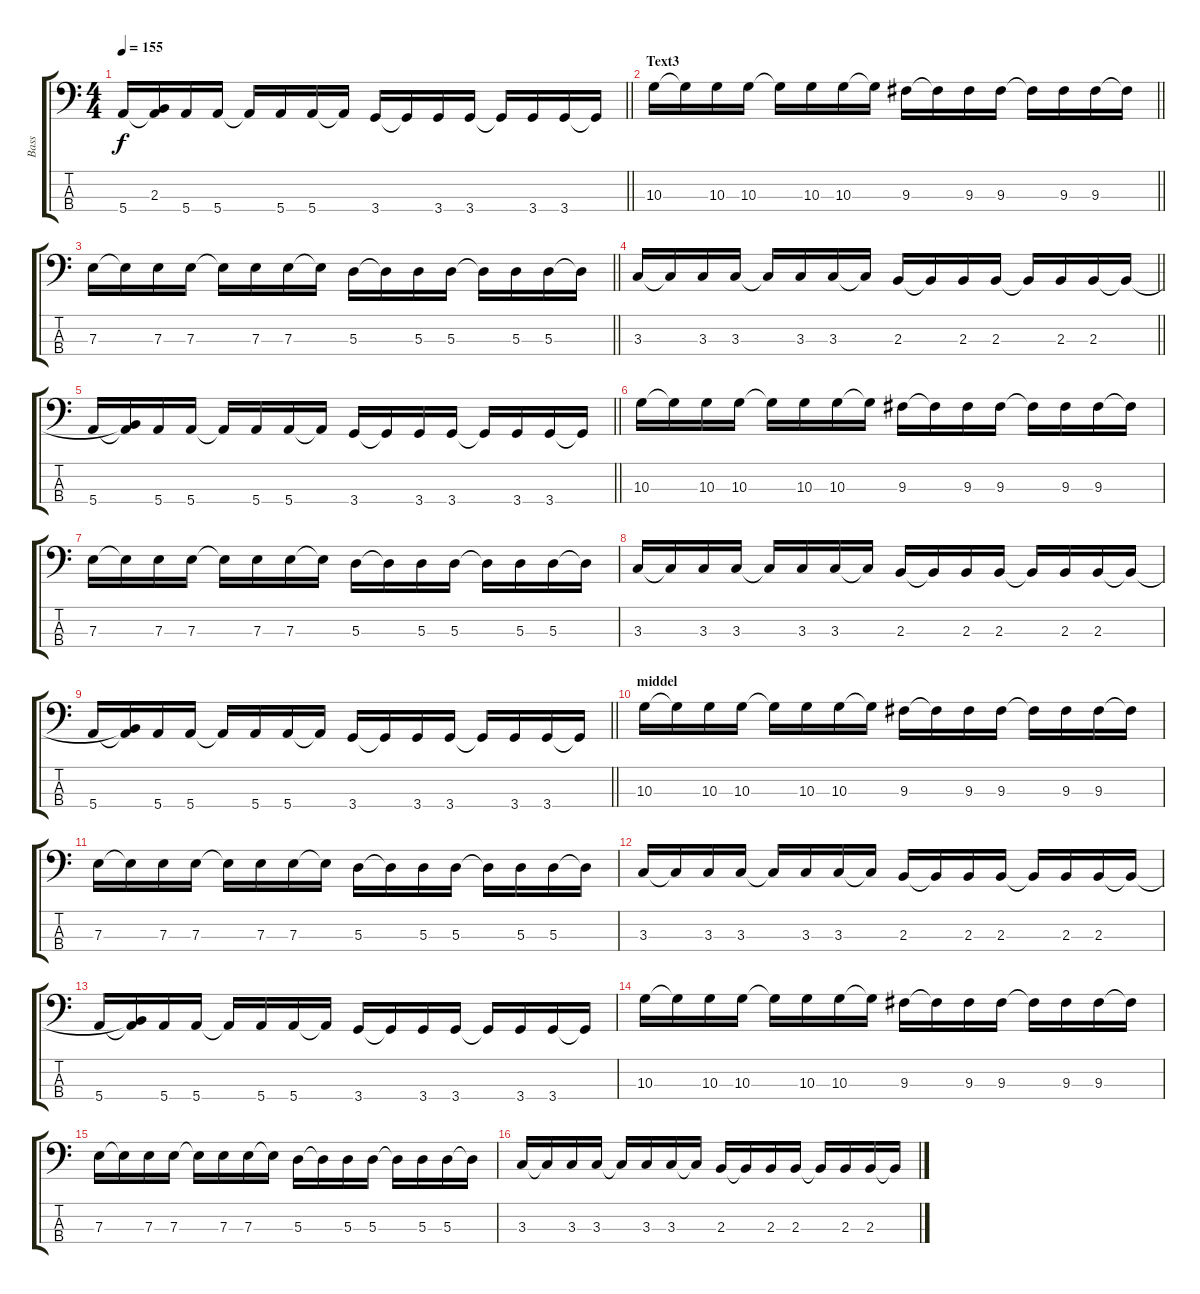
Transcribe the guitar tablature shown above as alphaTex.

\track ("Bass" "Bass") {instrument electricbassfinger}
\staff {score tabs}
\tuning (G2 D2 A1 E1) {hide}
\ts (4 4)
\tempo 155
\clef f4
\barLineRight lightlight
\ks c
5.4.16{dy f} (2.3{t} 5.4{t}).16 5.4.16 5.4.16 5.4{t}.16 5.4.16 5.4.16 5.4{t}.16 3.4.16 3.4{t}.16 3.4.16 3.4.16 3.4{t}.16 3.4.16 3.4.16 3.4{t}.16 |
\section ("" "Text3")
\barLineRight lightlight
10.3.16 10.3{t}.16 10.3.16 10.3.16 10.3{t}.16 10.3.16 10.3.16 10.3{t}.16 9.3.16 9.3{t}.16 9.3.16 9.3.16 9.3{t}.16 9.3.16 9.3.16 9.3{t}.16 |
\barLineRight lightlight
7.3.16 7.3{t}.16 7.3.16 7.3.16 7.3{t}.16 7.3.16 7.3.16 7.3{t}.16 5.3.16 5.3{t}.16 5.3.16 5.3.16 5.3{t}.16 5.3.16 5.3.16 5.3{t}.16 |
\barLineRight lightlight
3.3.16 3.3{t}.16 3.3.16 3.3.16 3.3{t}.16 3.3.16 3.3.16 3.3{t}.16 2.3.16 2.3{t}.16 2.3.16 2.3.16 2.3{t}.16 2.3.16 2.3.16 2.3{t}.16 |
\barLineRight lightlight
5.4.16 (2.3{t} 5.4{t}).16 5.4.16 5.4.16 5.4{t}.16 5.4.16 5.4.16 5.4{t}.16 3.4.16 3.4{t}.16 3.4.16 3.4.16 3.4{t}.16 3.4.16 3.4.16 3.4{t}.16 |
10.3.16 10.3{t}.16 10.3.16 10.3.16 10.3{t}.16 10.3.16 10.3.16 10.3{t}.16 9.3.16 9.3{t}.16 9.3.16 9.3.16 9.3{t}.16 9.3.16 9.3.16 9.3{t}.16 |
7.3.16 7.3{t}.16 7.3.16 7.3.16 7.3{t}.16 7.3.16 7.3.16 7.3{t}.16 5.3.16 5.3{t}.16 5.3.16 5.3.16 5.3{t}.16 5.3.16 5.3.16 5.3{t}.16 |
3.3.16 3.3{t}.16 3.3.16 3.3.16 3.3{t}.16 3.3.16 3.3.16 3.3{t}.16 2.3.16 2.3{t}.16 2.3.16 2.3.16 2.3{t}.16 2.3.16 2.3.16 2.3{t}.16 |
\barLineRight lightlight
5.4.16 (2.3{t} 5.4{t}).16 5.4.16 5.4.16 5.4{t}.16 5.4.16 5.4.16 5.4{t}.16 3.4.16 3.4{t}.16 3.4.16 3.4.16 3.4{t}.16 3.4.16 3.4.16 3.4{t}.16 |
\section ("" "middel")
10.3.16 10.3{t}.16 10.3.16 10.3.16 10.3{t}.16 10.3.16 10.3.16 10.3{t}.16 9.3.16 9.3{t}.16 9.3.16 9.3.16 9.3{t}.16 9.3.16 9.3.16 9.3{t}.16 |
7.3.16 7.3{t}.16 7.3.16 7.3.16 7.3{t}.16 7.3.16 7.3.16 7.3{t}.16 5.3.16 5.3{t}.16 5.3.16 5.3.16 5.3{t}.16 5.3.16 5.3.16 5.3{t}.16 |
3.3.16 3.3{t}.16 3.3.16 3.3.16 3.3{t}.16 3.3.16 3.3.16 3.3{t}.16 2.3.16 2.3{t}.16 2.3.16 2.3.16 2.3{t}.16 2.3.16 2.3.16 2.3{t}.16 |
5.4.16 (2.3{t} 5.4{t}).16 5.4.16 5.4.16 5.4{t}.16 5.4.16 5.4.16 5.4{t}.16 3.4.16 3.4{t}.16 3.4.16 3.4.16 3.4{t}.16 3.4.16 3.4.16 3.4{t}.16 |
10.3.16 10.3{t}.16 10.3.16 10.3.16 10.3{t}.16 10.3.16 10.3.16 10.3{t}.16 9.3.16 9.3{t}.16 9.3.16 9.3.16 9.3{t}.16 9.3.16 9.3.16 9.3{t}.16 |
7.3.16 7.3{t}.16 7.3.16 7.3.16 7.3{t}.16 7.3.16 7.3.16 7.3{t}.16 5.3.16 5.3{t}.16 5.3.16 5.3.16 5.3{t}.16 5.3.16 5.3.16 5.3{t}.16 |
3.3.16 3.3{t}.16 3.3.16 3.3.16 3.3{t}.16 3.3.16 3.3.16 3.3{t}.16 2.3.16 2.3{t}.16 2.3.16 2.3.16 2.3{t}.16 2.3.16 2.3.16 2.3{t}.16
